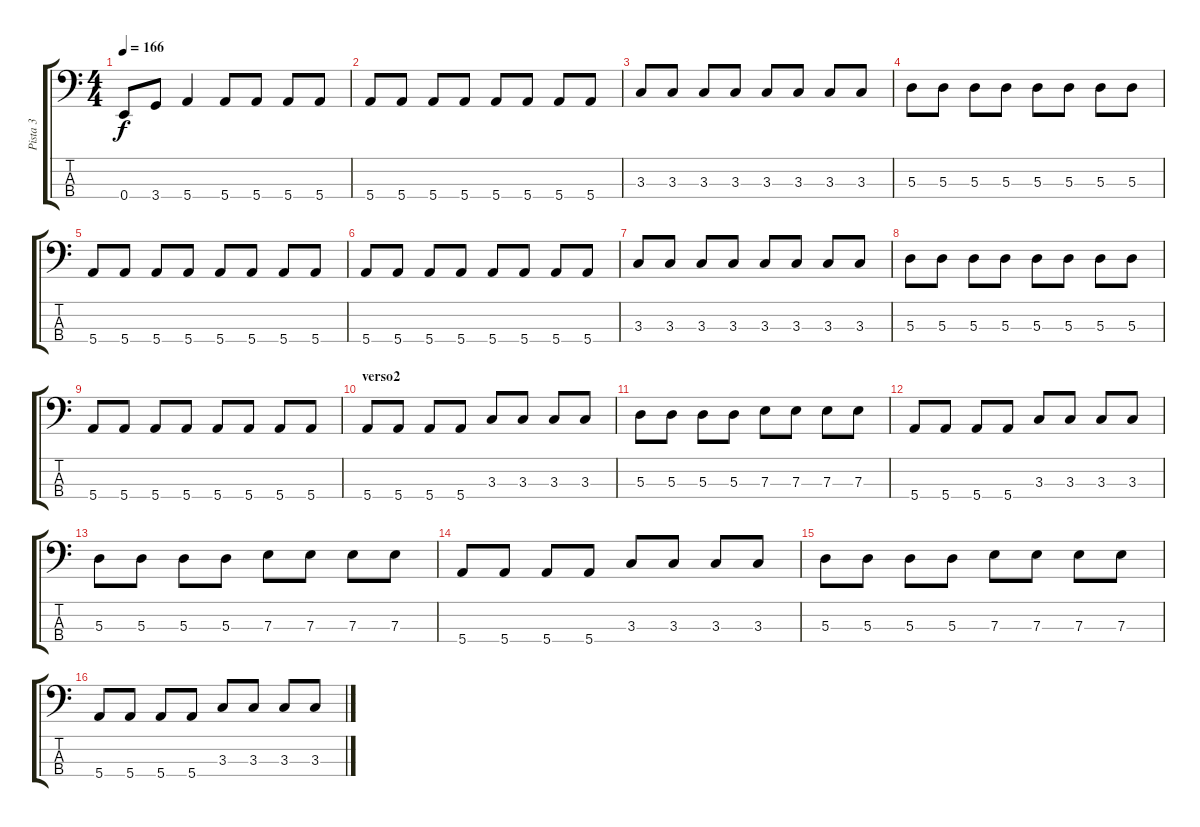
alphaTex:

\track ("Pista 3" "Pista 3") {instrument electricbassfinger}
\staff {score tabs}
\tuning (G2 D2 A1 E1) {hide}
\ts (4 4)
\tempo 166
\clef f4
\ks c
0.4.8{dy f} 3.4.8 5.4.4 5.4.8 5.4.8 5.4.8 5.4.8 |
5.4.8 5.4.8 5.4.8 5.4.8 5.4.8 5.4.8 5.4.8 5.4.8 |
3.3.8 3.3.8 3.3.8 3.3.8 3.3.8 3.3.8 3.3.8 3.3.8 |
5.3.8 5.3.8 5.3.8 5.3.8 5.3.8 5.3.8 5.3.8 5.3.8 |
5.4.8 5.4.8 5.4.8 5.4.8 5.4.8 5.4.8 5.4.8 5.4.8 |
5.4.8 5.4.8 5.4.8 5.4.8 5.4.8 5.4.8 5.4.8 5.4.8 |
3.3.8 3.3.8 3.3.8 3.3.8 3.3.8 3.3.8 3.3.8 3.3.8 |
5.3.8 5.3.8 5.3.8 5.3.8 5.3.8 5.3.8 5.3.8 5.3.8 |
5.4.8 5.4.8 5.4.8 5.4.8 5.4.8 5.4.8 5.4.8 5.4.8 |
\section ("" "verso2")
5.4.8 5.4.8 5.4.8 5.4.8 3.3.8 3.3.8 3.3.8 3.3.8 |
5.3.8 5.3.8 5.3.8 5.3.8 7.3.8 7.3.8 7.3.8 7.3.8 |
5.4.8 5.4.8 5.4.8 5.4.8 3.3.8 3.3.8 3.3.8 3.3.8 |
5.3.8 5.3.8 5.3.8 5.3.8 7.3.8 7.3.8 7.3.8 7.3.8 |
5.4.8 5.4.8 5.4.8 5.4.8 3.3.8 3.3.8 3.3.8 3.3.8 |
5.3.8 5.3.8 5.3.8 5.3.8 7.3.8 7.3.8 7.3.8 7.3.8 |
5.4.8 5.4.8 5.4.8 5.4.8 3.3.8 3.3.8 3.3.8 3.3.8
